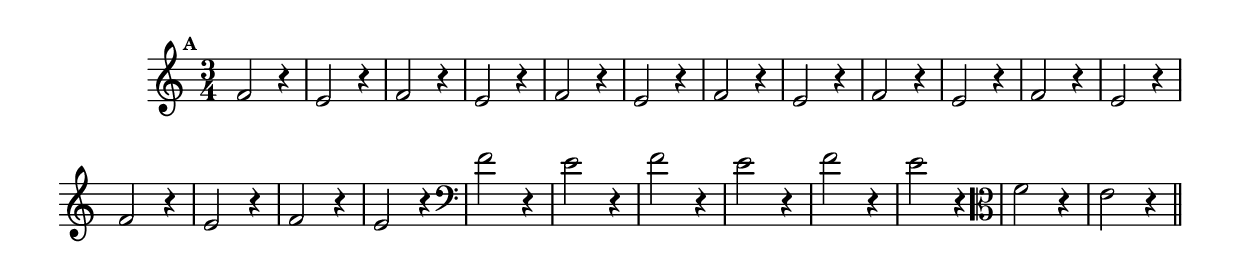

\version "2.14.2"

%\header { texidoc="Perguntas e Respostas"}

\relative c' {

  \override Staff.TimeSignature #'style = #'()
  \time 3/4 
  \override Score.BarNumber #'transparent = ##t
                                %\override Score.RehearsalMark #'font-family = #'roman
  \override Score.RehearsalMark #'font-size = #-2
  \override Score.BarNumber #'transparent = ##t
  \set Score.markFormatter = #format-mark-numbers

  \mark 1

                                % CLARINETE

  \tag #'cl {
    f2 r4 e2 r4 
  }

                                % FLAUTA

  \tag #'fl {
    f2 r4 e2 r4 
  }

                                % OBOÉ

  \tag #'ob {
    f2 r4 e2 r4 
  }

                                % SAX ALTO

  \tag #'saxa {
    f2 r4 e2 r4 
  }

                                % SAX TENOR

  \tag #'saxt {
    f2 r4 e2 r4 
  }

                                % SAX GENES

  \tag #'saxg {
    f2 r4 e2 r4 
  }

                                % TROMPETE

  \tag #'tpt {
    f2 r4 e2 r4 
  }

                                % TROMPA

  \tag #'tpa {
    f2 r4 e2 r4 
  }


                                % TROMBONE

  \tag #'tbn {
    \clef bass
    f2 r4 e2 r4 
  }

                                % TUBA MIB

  \tag #'tbamib {
    \clef bass
    f2 r4 e2 r4 
  }

                                % TUBA SIB

  \tag #'tbasib {
    \clef bass
    f2 r4 e2 r4 
  }


                                % VIOLA

  \tag #'vla {
    \clef alto

    f2 r4 e2 r4 
  }

                                % FINAL

  \bar "||"

}
